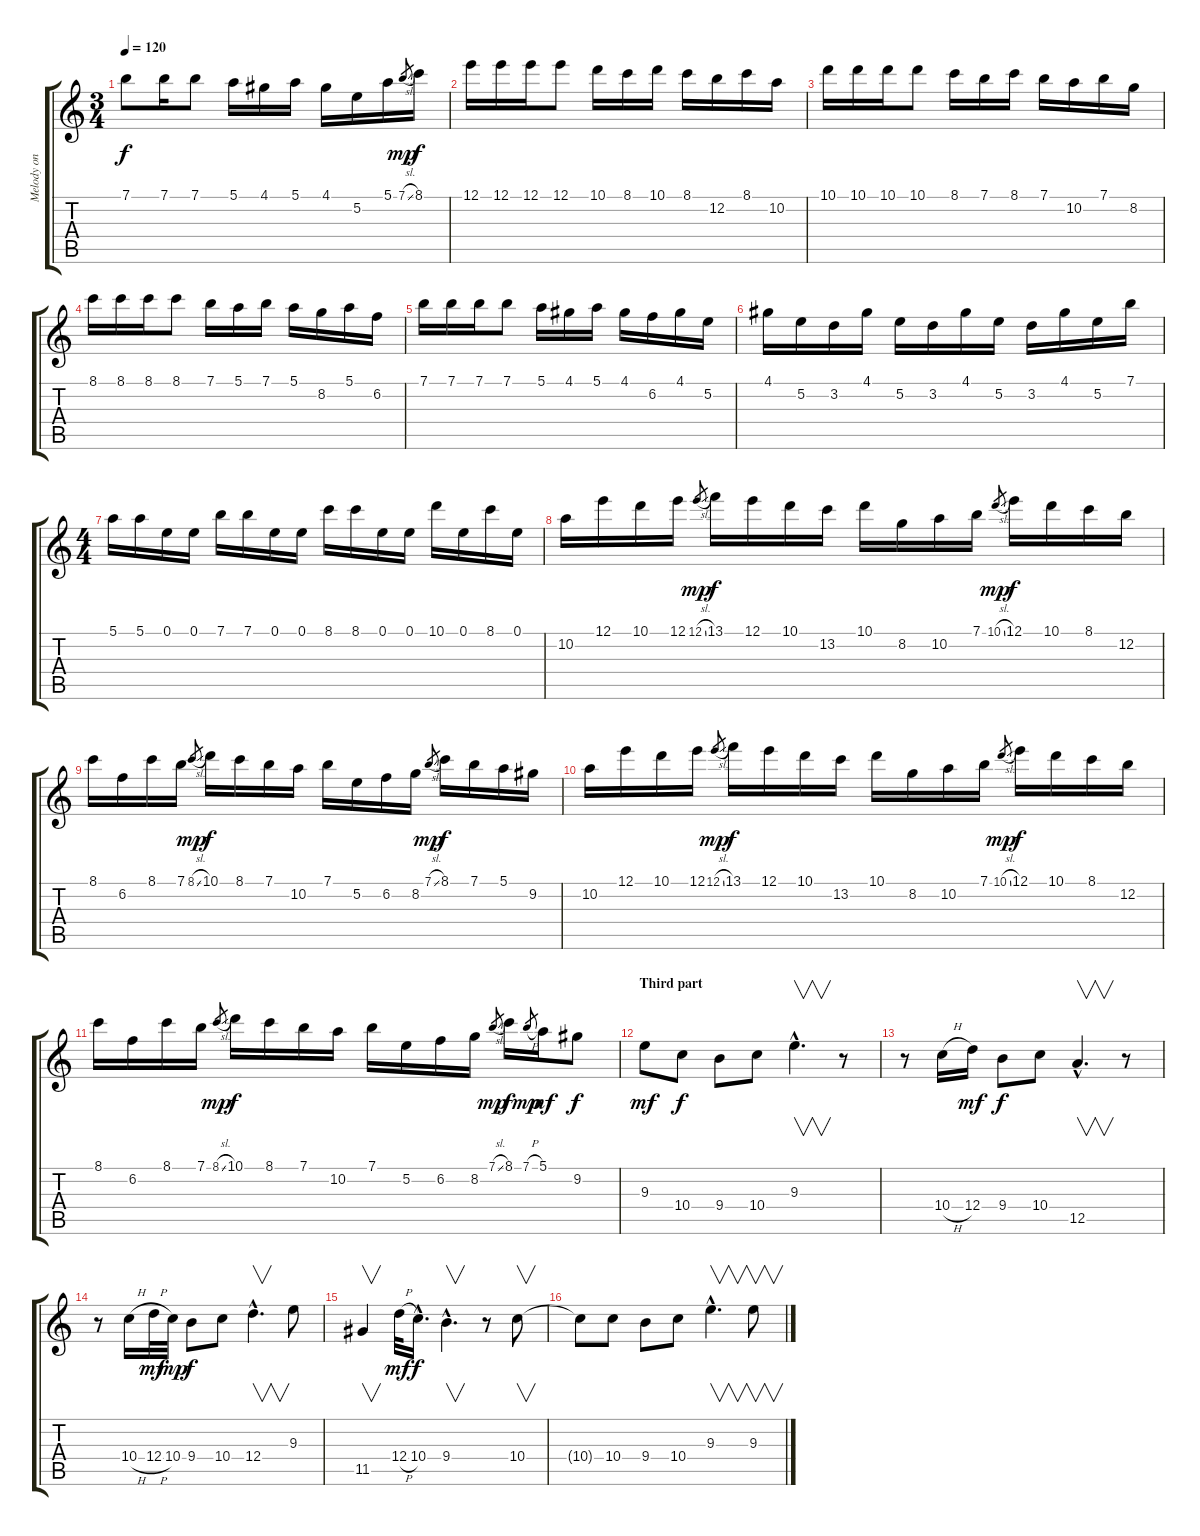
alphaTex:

\track ("Melody on EG" "Melody on ") {instrument overdrivenguitar}
\staff {score tabs}
\tuning (E4 B3 G3 D3 A2 E2) {hide}
\ts (3 4)
\tempo 120
\clef g2
\ks c
7.1.8{dy f} 7.1.16 7.1.8 5.1.16 4.1.16 5.1.16 4.1.16 5.2.16 5.1.16 7.1{sl}.8{gr dy mp} 8.1.16{dy f} |
12.1.16 12.1.16 12.1.16 12.1.8 10.1.16 8.1.16 10.1.16 8.1.16 12.2.16 8.1.16 10.2.16 |
10.1.16 10.1.16 10.1.16 10.1.8 8.1.16 7.1.16 8.1.16 7.1.16 10.2.16 7.1.16 8.2.16 |
8.1.16 8.1.16 8.1.16 8.1.8 7.1.16 5.1.16 7.1.16 5.1.16 8.2.16 5.1.16 6.2.16 |
7.1.16 7.1.16 7.1.16 7.1.8 5.1.16 4.1.16 5.1.16 4.1.16 6.2.16 4.1.16 5.2.16 |
4.1.16 5.2.16 3.2.16 4.1.16 5.2.16 3.2.16 4.1.16 5.2.16 3.2.16 4.1.16 5.2.16 7.1.16 |
\ts (4 4)
5.1.16 5.1.16 0.1.16 0.1.16 7.1.16 7.1.16 0.1.16 0.1.16 8.1.16 8.1.16 0.1.16 0.1.16 10.1.16 0.1.16 8.1.16 0.1.16 |
10.2.16 12.1.16 10.1.16 12.1.16 12.1{sl}.8{gr dy mp} 13.1.16{dy f} 12.1.16 10.1.16 13.2.16 10.1.16 8.2.16 10.2.16 7.1.16 10.1{sl}.8{gr dy mp} 12.1.16{dy f} 10.1.16 8.1.16 12.2.16 |
8.1.16 6.2.16 8.1.16 7.1.16 8.1{sl}.8{gr dy mp} 10.1.16{dy f} 8.1.16 7.1.16 10.2.16 7.1.16 5.2.16 6.2.16 8.2.16 7.1{sl}.8{gr dy mp} 8.1.16{dy f} 7.1.16 5.1.16 9.2.16 |
10.2.16 12.1.16 10.1.16 12.1.16 12.1{sl}.8{gr dy mp} 13.1.16{dy f} 12.1.16 10.1.16 13.2.16 10.1.16 8.2.16 10.2.16 7.1.16 10.1{sl}.8{gr dy mp} 12.1.16{dy f} 10.1.16 8.1.16 12.2.16 |
8.1.16 6.2.16 8.1.16 7.1.16 8.1{sl}.8{gr dy mp} 10.1.16{dy f} 8.1.16 7.1.16 10.2.16 7.1.16 5.2.16 6.2.16 8.2.16 7.1{sl}.8{gr dy mp} 8.1.16{dy f} 7.1{h}.8{gr dy mp} 5.1.16{dy mf} 9.2.8{dy f} |
\section ("" "Third part")
9.3.8{dy mf} 10.4.8{dy f} 9.4.8 10.4.8 9.3{hac}.4{v d} r.8 |
r.8 10.4{h}.16 12.4.16{dy mf} 9.4.8{dy f} 10.4.8 12.5{hac}.4{v d} r.8 |
r.8 10.4{h}.16 12.4{h}.32{dy mf} 10.4.32{dy mp} 9.4.8{dy f} 10.4.8 12.4{hac}.4{v d} 9.3.8 |
11.5.4{v} 12.4{h}.32{dy mf} 10.4{hac}.16{d dy f} 9.4{hac}.4{v d} r.8 10.4.8{v} |
10.4{t}.8 10.4.8 9.4.8 10.4.8 9.3{hac}.4{v d} 9.3.8{v}
